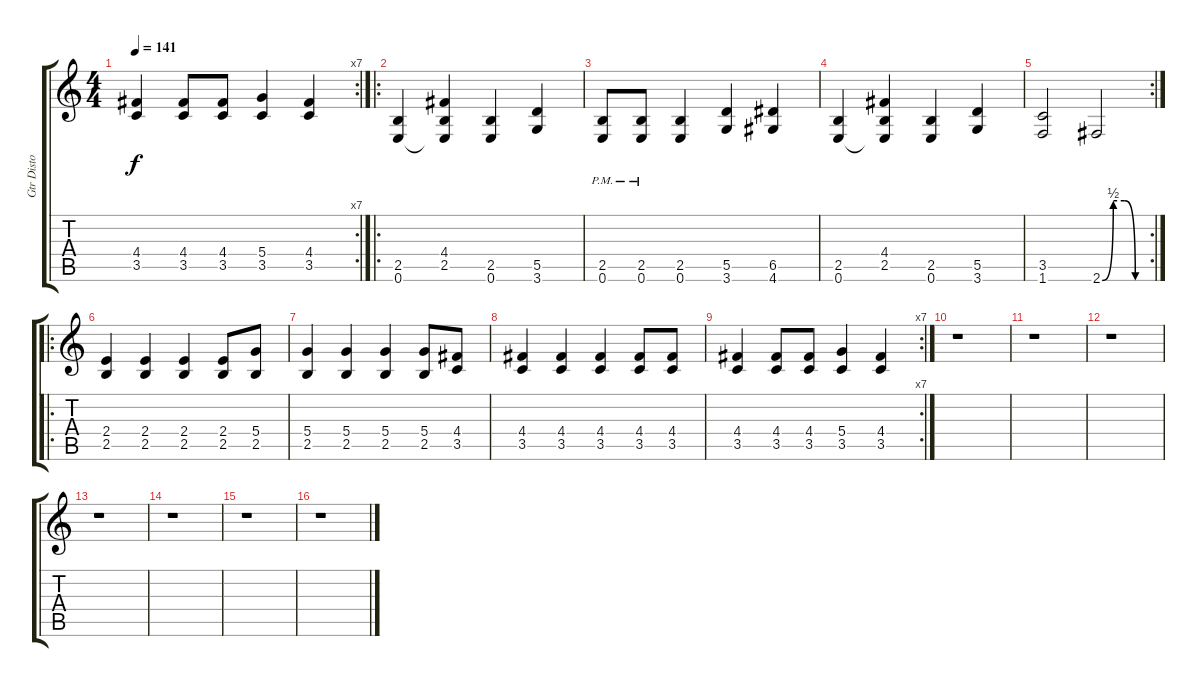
\track ("Gtr Disto" "Gtr Disto") {instrument distortionguitar}
\staff {score tabs}
\tuning (E4 B3 G3 D3 A2 E2) {hide}
\rc 7
\ts (4 4)
\tempo 141
\clef g2
\ks c
(4.4 3.5).4{dy f} (4.4 3.5).8 (4.4 3.5).8 (5.4 3.5).4 (4.4 3.5).4 |
\ro
(2.5 0.6).4 (4.4 2.5 0.6{t}).4 (2.5 0.6).4 (5.5 3.6).4 |
(2.5{pm} 0.6{pm}).8 (2.5{pm} 0.6{pm}).8 (2.5 0.6).4 (5.5 3.6).4 (6.5 4.6).4 |
(2.5 0.6).4 (4.4 2.5 0.6{t}).4 (2.5 0.6).4 (5.5 3.6).4 |
\rc 2
(3.5 1.6).2 2.6{be (custom 0 0 15 2 30 2 45 0 60 0)}.2 |
\ro
(2.4 2.5).4 (2.4 2.5).4 (2.4 2.5).4 (2.4 2.5).8 (5.4 2.5).8 |
(5.4 2.5).4 (5.4 2.5).4 (5.4 2.5).4 (5.4 2.5).8 (4.4 3.5).8 |
(4.4 3.5).4 (4.4 3.5).4 (4.4 3.5).4 (4.4 3.5).8 (4.4 3.5).8 |
\rc 7
(4.4 3.5).4 (4.4 3.5).8 (4.4 3.5).8 (5.4 3.5).4 (4.4 3.5).4 |
r.1 |
r.1 |
r.1 |
r.1 |
r.1 |
r.1 |
r.1
